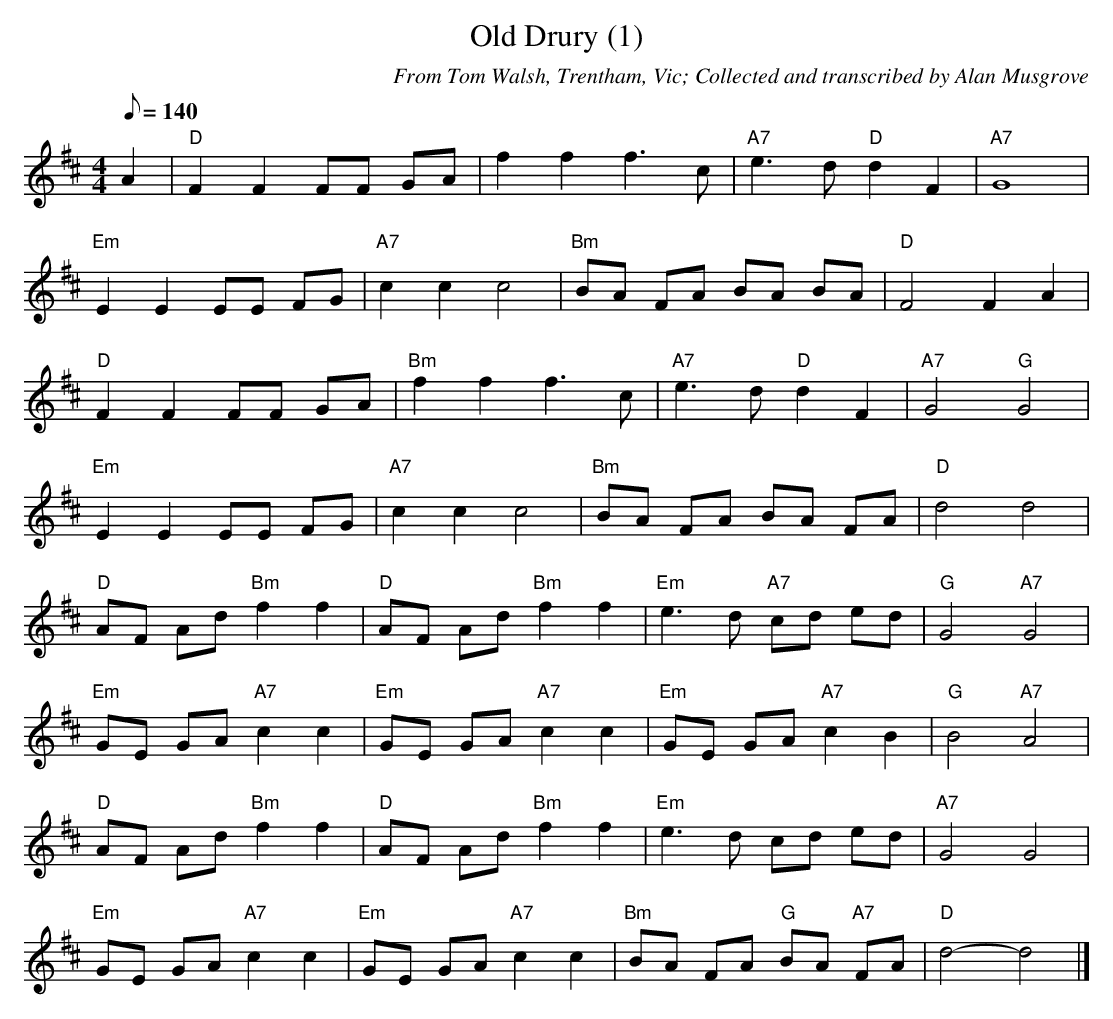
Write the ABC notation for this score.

X:1
T:Old Drury (1)
C:From Tom Walsh, Trentham, Vic; Collected and transcribed by Alan Musgrove
M:4/4
L:1/8
Q:140
K:D
V:1
A2|"D"F2F2FF GA|f2f2f3c|"A7"e3d"D"d2F2|"A7"G8|
"Em"E2E2EE FG|"A7"c2c2c4|"Bm"BA FA BA BA|"D"F4F2A2|
"D"F2F2FF GA|"Bm"f2f2f3c|"A7"e3d"D"d2F2|"A7"G4"G"G4|
"Em"E2E2EE FG|"A7"c2c2c4|"Bm"BA FA BA FA|"D"d4d4|
"D"AF Ad"Bm"f2f2|"D"AF Ad "Bm"f2f2|"Em"e3d "A7"cd ed|"G"G4"A7"G4|
"Em"GE GA "A7"c2c2|"Em"GE GA "A7"c2c2|"Em"GE GA "A7"c2B2|"G"B4"A7"A4|
"D"AF Ad"Bm"f2f2|"D"AF Ad"Bm"f2f2|"Em"e3d cd ed|"A7"G4G4|
"Em"GE GA "A7"c2c2|"Em"GE GA "A7"c2c2|"Bm"BA FA "G"BA "A7"FA|"D"d4-d4|]
